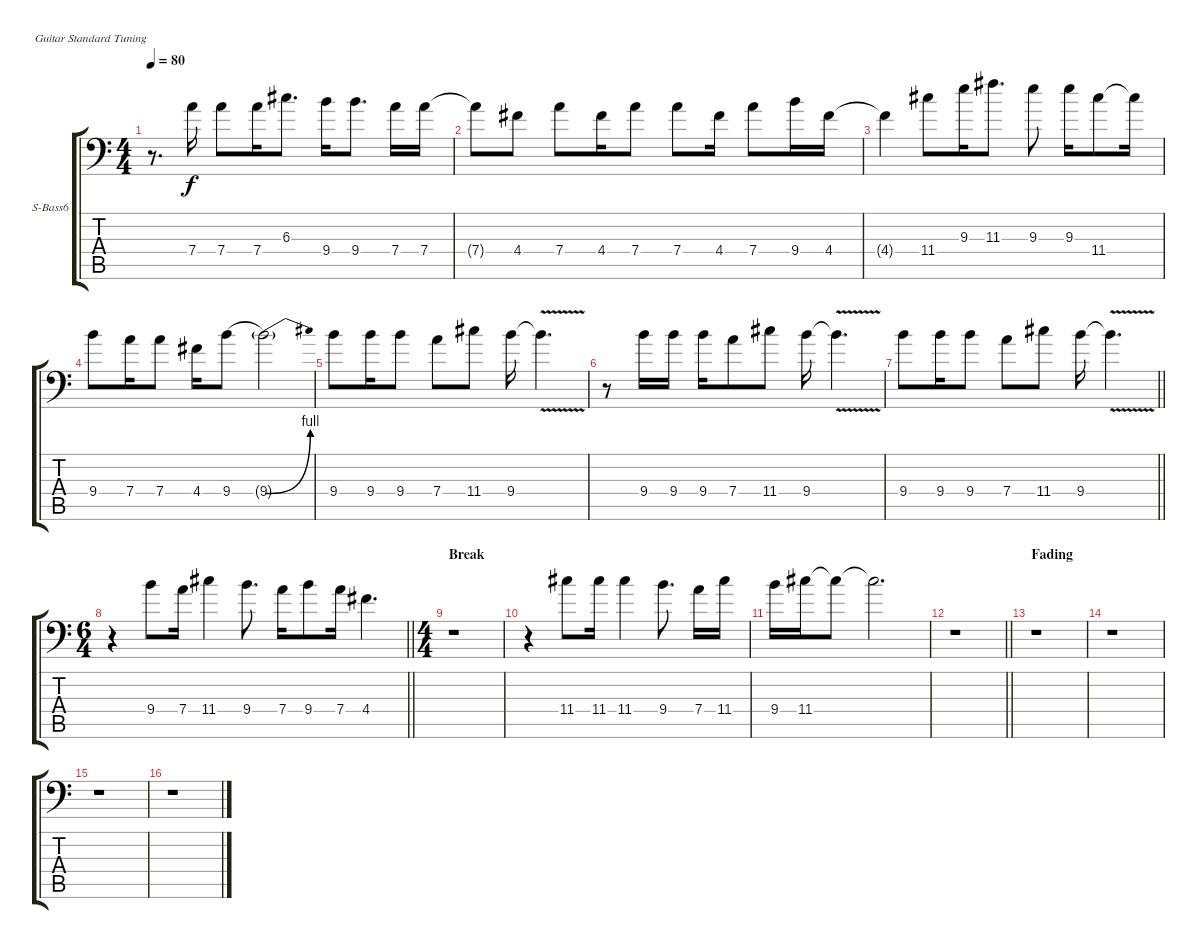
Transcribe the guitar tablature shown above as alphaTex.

\bracketExtendMode groupsimilarinstruments
\firstSystemTrackNameOrientation horizontal
\otherSystemsTrackNameOrientation horizontal
\track ("Vocal" "S-Bass6") {instrument synthbass2}
\staff {score tabs}
\tuning (E4 B3 G3 D3 A2 E2)
\ts (4 4)
\tempo 80
\clef f4
\ks c
r.8{d dy f} 7.4.16 7.4.8 7.4.16 6.3.8{d} 9.4.16 9.4.8{d} 7.4.16 7.4.16 |
7.4{t}.8 4.4.8 7.4.8 4.4.16 7.4.8 7.4.8 4.4.16 7.4.8 9.4.16 4.4.16 |
4.4{t}.4 11.4.8 9.3.16 11.3.8{d} 9.3.8 9.3.16 11.4.8 11.4{t}.16 |
9.4.8 7.4.16 7.4.8 4.4.16 9.4{be (hold 0 0 60 0)}.8 9.4{be (bend 0 0 60 4) t}.2 |
9.4.8 9.4.16 9.4.8 7.4.8 11.4.8 9.4.16 9.4{v t}.4{d} |
r.8 9.4.16 9.4.16 9.4.16 7.4.8 11.4.8 9.4.16 9.4{v t}.4{d} |
\barLineRight lightlight
9.4.8 9.4.16 9.4.8 7.4.8 11.4.8 9.4.16 9.4{v t}.4{d} |
\ts (6 4)
\beaming (8 6 6)
\barLineRight lightlight
r.4 9.4.8 7.4.16 11.4.4 9.4.8{d} 7.4.16 9.4.8 7.4.16 4.4.4{d} |
\ts (4 4)
\beaming (8 2 2 2 2)
\section ("" "Break")
r.1 |
r.4 11.4.8 11.4.16 11.4.4 9.4.8{d} 7.4.16 11.4.16 |
9.4.16 11.4.16 11.4{t}.8 11.4{t}.2{d} |
\barLineRight lightlight
r.1 |
\section ("" "Fading")
r.1 |
r.1 |
r.1 |
r.1
